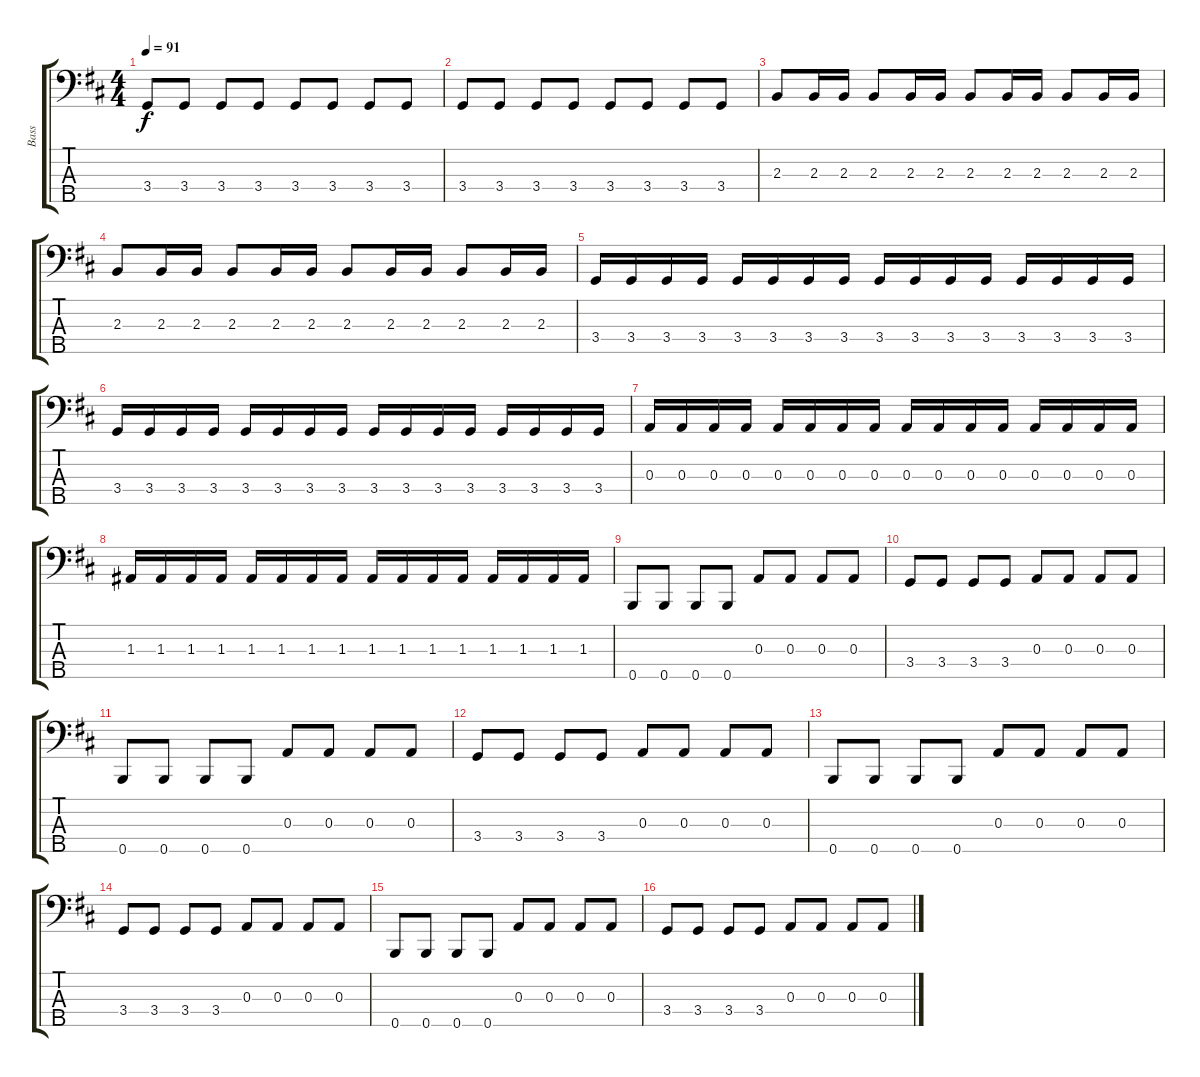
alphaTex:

\track ("Bass" "Bass") {instrument fretlessbass}
\staff {score tabs}
\tuning (G2 D2 A1 E1 B0) {hide}
\ts (4 4)
\tempo 91
\clef f4
\ks d
3.4.8{dy f} 3.4.8 3.4.8 3.4.8 3.4.8 3.4.8 3.4.8 3.4.8 |
3.4.8 3.4.8 3.4.8 3.4.8 3.4.8 3.4.8 3.4.8 3.4.8 |
2.3.8 2.3.16 2.3.16 2.3.8 2.3.16 2.3.16 2.3.8 2.3.16 2.3.16 2.3.8 2.3.16 2.3.16 |
2.3.8 2.3.16 2.3.16 2.3.8 2.3.16 2.3.16 2.3.8 2.3.16 2.3.16 2.3.8 2.3.16 2.3.16 |
3.4.16 3.4.16 3.4.16 3.4.16 3.4.16 3.4.16 3.4.16 3.4.16 3.4.16 3.4.16 3.4.16 3.4.16 3.4.16 3.4.16 3.4.16 3.4.16 |
3.4.16 3.4.16 3.4.16 3.4.16 3.4.16 3.4.16 3.4.16 3.4.16 3.4.16 3.4.16 3.4.16 3.4.16 3.4.16 3.4.16 3.4.16 3.4.16 |
0.3.16 0.3.16 0.3.16 0.3.16 0.3.16 0.3.16 0.3.16 0.3.16 0.3.16 0.3.16 0.3.16 0.3.16 0.3.16 0.3.16 0.3.16 0.3.16 |
1.3.16 1.3.16 1.3.16 1.3.16 1.3.16 1.3.16 1.3.16 1.3.16 1.3.16 1.3.16 1.3.16 1.3.16 1.3.16 1.3.16 1.3.16 1.3.16 |
0.5.8 0.5.8 0.5.8 0.5.8 0.3.8 0.3.8 0.3.8 0.3.8 |
3.4.8 3.4.8 3.4.8 3.4.8 0.3.8 0.3.8 0.3.8 0.3.8 |
0.5.8 0.5.8 0.5.8 0.5.8 0.3.8 0.3.8 0.3.8 0.3.8 |
3.4.8 3.4.8 3.4.8 3.4.8 0.3.8 0.3.8 0.3.8 0.3.8 |
0.5.8 0.5.8 0.5.8 0.5.8 0.3.8 0.3.8 0.3.8 0.3.8 |
3.4.8 3.4.8 3.4.8 3.4.8 0.3.8 0.3.8 0.3.8 0.3.8 |
0.5.8 0.5.8 0.5.8 0.5.8 0.3.8 0.3.8 0.3.8 0.3.8 |
3.4.8 3.4.8 3.4.8 3.4.8 0.3.8 0.3.8 0.3.8 0.3.8
